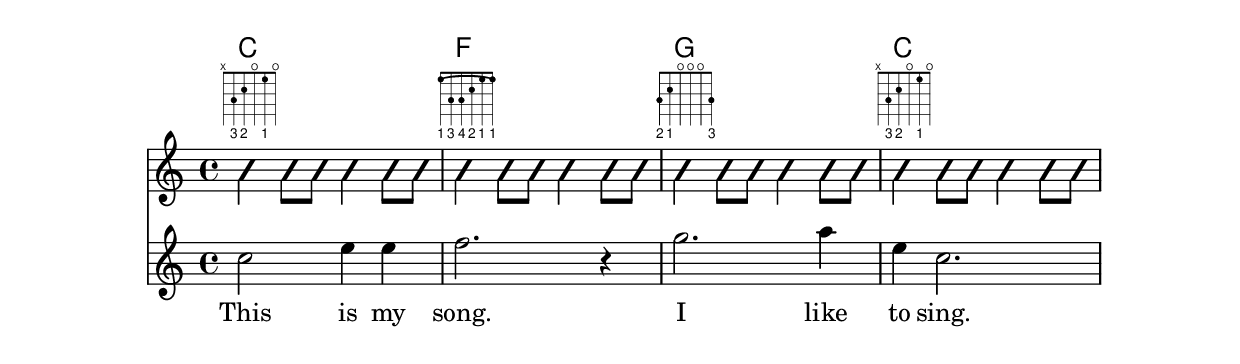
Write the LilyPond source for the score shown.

%% Do not edit this file; it is automatically
%% generated from LSR http://lsr.dsi.unimi.it
%% This file is in the public domain.
\version "2.13.31"

\header {
  lsrtags = "rhythms, fretted-strings"

%% Translation of GIT committish: 0b55335aeca1de539bf1125b717e0c21bb6fa31b
  texidoces = "
Para la música de guitarra, es posible mostrar los ritmos de rasgueo,
además de las notas de la melodía, acordes y diagramas de posiciones.

"
  doctitlees = "Ritmos rasgueados de guitarra"


%% Translation of GIT committish: 0a868be38a775ecb1ef935b079000cebbc64de40
  texidocde = "
In Gitarrennotation kann neben Melodie, Akkordbezeichnungen und
Bunddiagrammen auch der Schlagrhythmus angegeben werden.

"
  doctitlede = "Schlagrhythmus für Gitarren"



%% Translation of GIT committish: 015b8e65e5e9a74cea1618b597402b5b74f89b89
  texidocfr = "
En matière de notation pour guitare, il arrive que soient indiqués les
@qq{coups de gratte} en plus de la mélodie, grilles d'accords et
diagrammes de tablature.

"
  doctitlefr = "Rythmique et guitare"

  texidoc = "
For guitar music, it is possible to show strum rhythms, along with
melody notes, chord names and fret diagrams.

"
  doctitle = "Guitar strum rhythms"
} % begin verbatim

\include "predefined-guitar-fretboards.ly"
<<
  \new ChordNames {
    \chordmode {
      c1 | f | g | c
    }
  }
  \new FretBoards {
    \chordmode {
      c1 | f | g | c
    }
  }
  \new Voice \with {
    \consists "Pitch_squash_engraver"
  } {
    \relative c'' {
      \improvisationOn
      c4 c8 c c4 c8 c
      f4 f8 f f4 f8 f
      g4 g8 g g4 g8 g
      c4 c8 c c4 c8 c
    }
  }
  \new Voice = "melody" {
    \relative c'' {
      c2 e4 e4
      f2. r4
      g2. a4
      e4 c2.
    }
  }
  \new Lyrics {
    \lyricsto "melody" {
      This is my song.
      I like to sing.
    }
  }
>>

